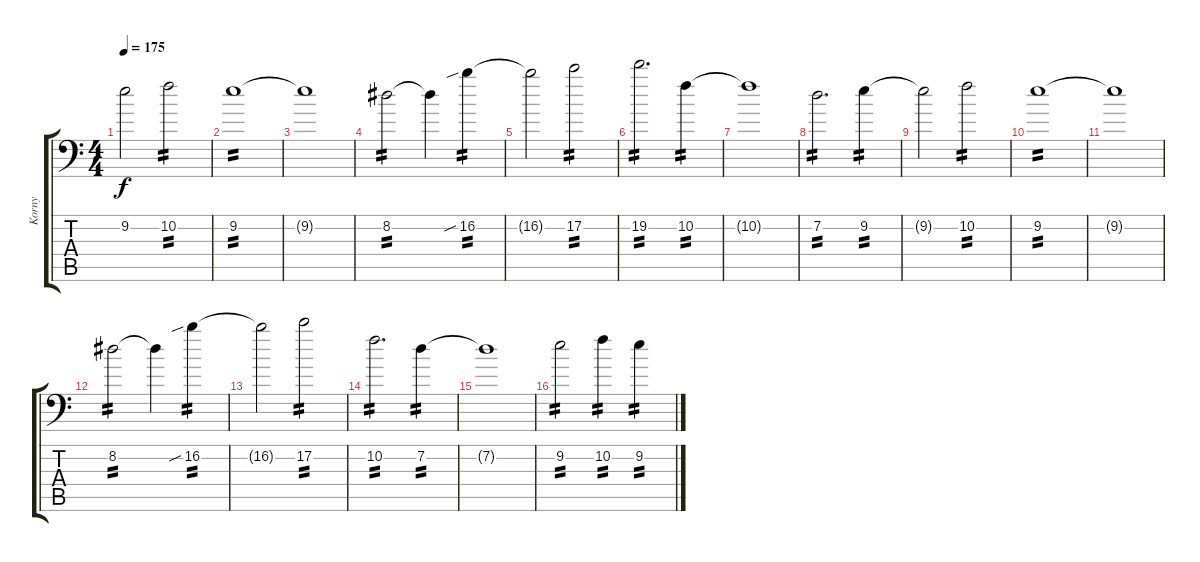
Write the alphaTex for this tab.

\track ("Korny" "Korny") {instrument distortionguitar}
\staff {score tabs}
\tuning (C4 G3 Eb3 Bb2 F2 Bb1) {hide}
\ts (4 4)
\tempo 175
\clef f4
\ks c
9.2{t}.2{dy f} 10.2.2{tp 2} |
9.2.1{tp 2} |
9.2{t}.1 |
8.2.2{tp 2} 8.2{t}.4 16.2{sib}.4{tp 2} |
16.2{t}.2 17.2.2{tp 2} |
19.2.2{d tp 2} 10.2.4{tp 2} |
10.2{t}.1 |
7.2.2{d tp 2} 9.2.4{tp 2} |
9.2{t}.2 10.2.2{tp 2} |
9.2.1{tp 2} |
9.2{t}.1 |
8.2.2{tp 2} 8.2{t}.4 16.2{sib}.4{tp 2} |
16.2{t}.2 17.2.2{tp 2} |
10.2.2{d tp 2} 7.2.4{tp 2} |
7.2{t}.1 |
9.2.2{tp 2} 10.2.4{tp 2} 9.2.4{tp 2}
